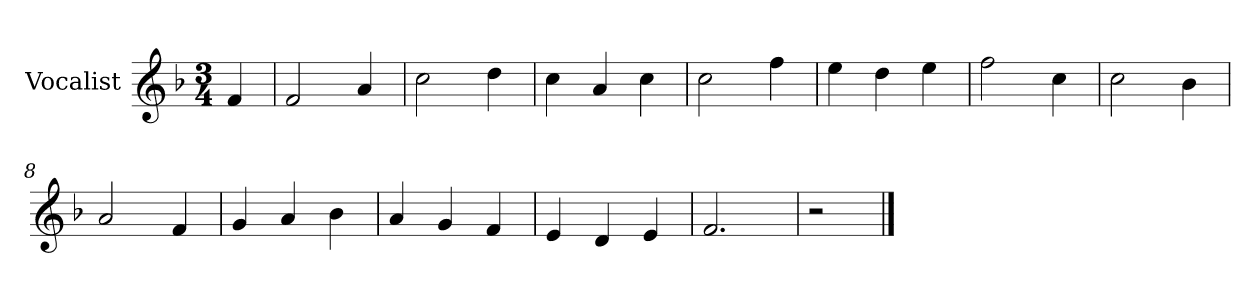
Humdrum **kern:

**kern
*part1
*staff1
*I"Vocalist
*k[b-]
*F:
*M3/4
=
4f
=1
2f
4a
=2
2cc
4dd
=3
4cc
4a
4cc
=4
2cc
4ff
=5
4ee
4dd
4ee
=6
2ff
4cc
=7
2cc
4b-
=8
2a
4f
=9
4g
4a
4b-
=10
4a
4g
4f
=11
4e
4d
4e
=12
2.f
=13
2r
==
*-
